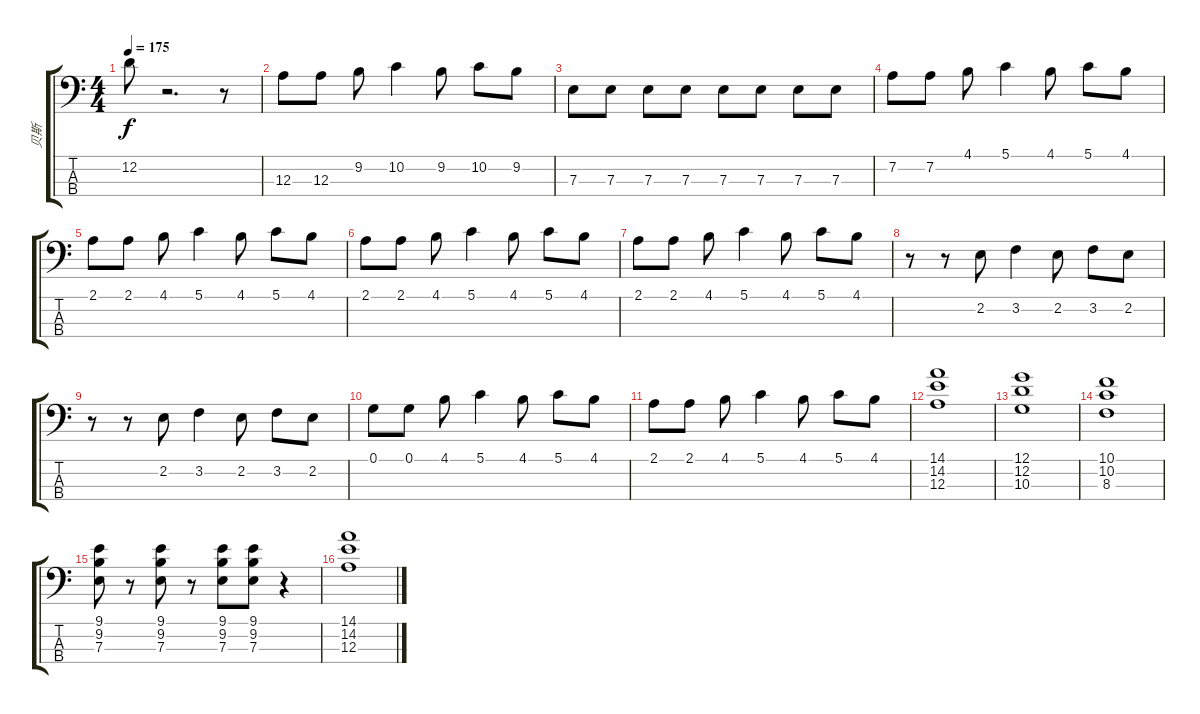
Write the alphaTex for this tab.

\track ("贝斯" "贝斯") {instrument electricbasspick}
\staff {score tabs}
\tuning (G2 D2 A1 E1) {hide}
\ts (4 4)
\tempo 175
\clef f4
\ks c
12.2.8{dy f} r.2{d} r.8 |
12.3.8 12.3.8 9.2.8 10.2.4 9.2.8 10.2.8 9.2.8 |
7.3.8 7.3.8 7.3.8 7.3.8 7.3.8 7.3.8 7.3.8 7.3.8 |
7.2.8 7.2.8 4.1.8 5.1.4 4.1.8 5.1.8 4.1.8 |
2.1.8 2.1.8 4.1.8 5.1.4 4.1.8 5.1.8 4.1.8 |
2.1.8 2.1.8 4.1.8 5.1.4 4.1.8 5.1.8 4.1.8 |
2.1.8 2.1.8 4.1.8 5.1.4 4.1.8 5.1.8 4.1.8 |
r.8 r.8 2.2.8 3.2.4 2.2.8 3.2.8 2.2.8 |
r.8 r.8 2.2.8 3.2.4 2.2.8 3.2.8 2.2.8 |
0.1.8 0.1.8 4.1.8 5.1.4 4.1.8 5.1.8 4.1.8 |
2.1.8 2.1.8 4.1.8 5.1.4 4.1.8 5.1.8 4.1.8 |
(14.1 14.2 12.3).1 |
(12.1 12.2 10.3).1 |
(10.1 10.2 8.3).1 |
(9.1 9.2 7.3).8 r.8 (9.1 9.2 7.3).8 r.8 (9.1 9.2 7.3).8 (9.1 9.2 7.3).8 r.4 |
(14.1 14.2 12.3).1
